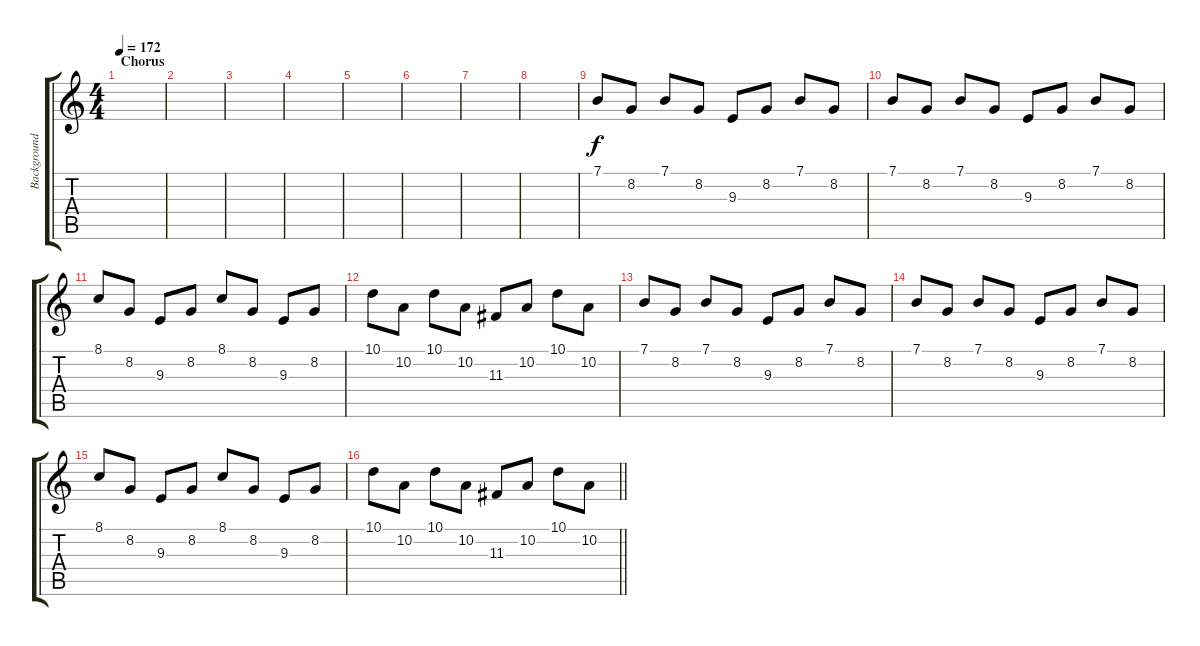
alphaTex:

\track ("Background" "Background") {instrument drawbarorgan}
\staff {score tabs}
\tuning (E4 B3 G3 D3 A2 E2) {hide}
\ts (4 4)
\section ("" "Chorus")
\tempo 172
\clef g2
\ks c
|
|
|
|
|
|
|
|
7.1.8 8.2.8 7.1.8 8.2.8 9.3.8 8.2.8 7.1.8 8.2.8 |
7.1.8 8.2.8 7.1.8 8.2.8 9.3.8 8.2.8 7.1.8 8.2.8 |
8.1.8 8.2.8 9.3.8 8.2.8 8.1.8 8.2.8 9.3.8 8.2.8 |
10.1.8 10.2.8 10.1.8 10.2.8 11.3.8 10.2.8 10.1.8 10.2.8 |
7.1.8 8.2.8 7.1.8 8.2.8 9.3.8 8.2.8 7.1.8 8.2.8 |
7.1.8 8.2.8 7.1.8 8.2.8 9.3.8 8.2.8 7.1.8 8.2.8 |
8.1.8 8.2.8 9.3.8 8.2.8 8.1.8 8.2.8 9.3.8 8.2.8 |
\barLineRight lightlight
10.1.8 10.2.8 10.1.8 10.2.8 11.3.8 10.2.8 10.1.8 10.2.8
